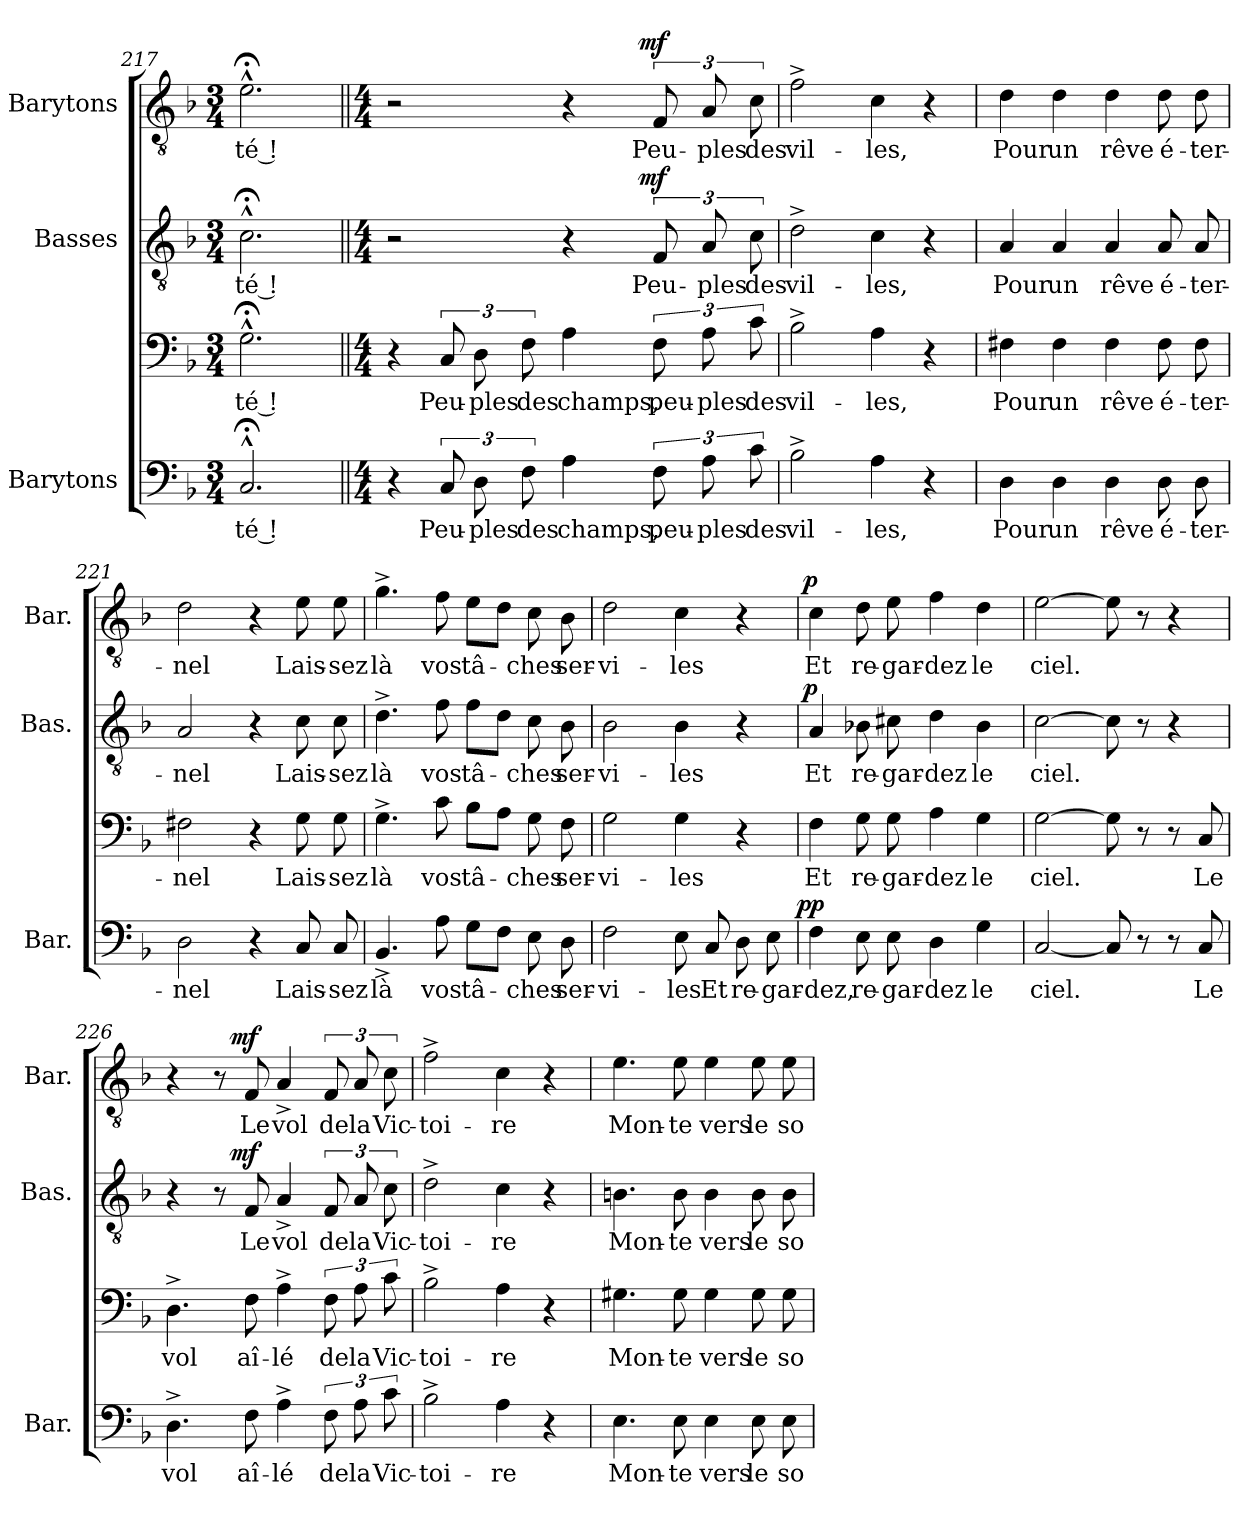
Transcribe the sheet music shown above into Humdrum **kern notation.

**kern	**text	**kern	**text	**dynam	**kern	**text	**dynam	**kern	**text	**dynam
*part3	*part3	*part3	*part3	*part3	*part2	*part2	*part2	*part1	*part1	*part1
*staff4	*staff4	*staff3	*staff3	*staff3/4	*staff2	*staff2	*staff2	*staff1	*staff1	*staff1
*I"Barytons	*	*	*	*	*I"Basses	*	*	*I"Barytons	*	*
*I'Bar.	*	*	*	*	*I'Bas.	*	*	*I'Bar.	*	*
*clefF4	*	*clefF4	*	*	*clefGv2	*	*	*clefGv2	*	*
*k[b-]	*	*k[b-]	*	*	*k[b-]	*	*	*k[b-]	*	*
*F:	*	*F:	*	*	*F:	*	*	*F:	*	*
*M3/4	*	*M3/4	*	*	*M3/4	*	*	*M3/4	*	*
=217	=217	=217	=217	=217	=217	=217	=217	=217	=217	=217
2.C;<^^>/	-té !	2.G;<^^>\	-té !	.	2.c;<^^>\	-té !	.	2.e;<^^>\	-té !	.
!!LO:LB:g=z
=218||	=218||	=218||	=218||	=218||	=218||	=218||	=218||	=218||	=218||	=218||
*M4/4	*	*M4/4	*	*	*M4/4	*	*	*M4/4	*	*
*	*	*	*	*	*	*	*	*MM126	*	*
4r	.	4r	.	.	2r	.	.	2r	.	.
!	!	!	!	!LO:DY:a=2:cj	!	!	!	!	!	!
!	!	!	!	!LO:DY:n=1:a:cj	!	!	!	!	!	!
12C/	Peu-	12C/	Peu-	mf mf	.	.	.	.	.	.
12D\	-ples	12D\	-ples	.	.	.	.	.	.	.
12F\	des	12F\	des	.	.	.	.	.	.	.
4A\	champs,	4A\	champs,	.	4r	.	.	4r	.	.
!	!	!	!	!	!	!	!LO:DY:a:cj	!	!	!LO:DY:a:cj
12F\	peu-	12F\	peu-	.	12F/	Peu-	mf	12F/	Peu-	mf
12A\	-ples	12A\	-ples	.	12A/	-ples	.	12A/	-ples	.
12c\	des	12c\	des	.	12c\	des	.	12c\	des	.
=219	=219	=219	=219	=219	=219	=219	=219	=219	=219	=219
2B-^>\	vil-	2B-^>\	vil-	.	2d^>\	vil-	.	2f^>\	vil-	.
4A\	-les,	4A\	-les,	.	4c\	-les,	.	4c\	-les,	.
4r	.	4r	.	.	4r	.	.	4r	.	.
=220	=220	=220	=220	=220	=220	=220	=220	=220	=220	=220
4D\	Pour	4F#X\	Pour	.	4A/	Pour	.	4d\	Pour	.
4D\	un	4F#\	un	.	4A/	un	.	4d\	un	.
4D\	rêve	4F#\	rêve	.	4A/	rêve	.	4d\	rêve	.
8D\	é-	8F#\	é-	.	8A/	é-	.	8d\	é-	.
8D\	-ter-	8F#\	-ter-	.	8A/	-ter-	.	8d\	-ter-	.
=221	=221	=221	=221	=221	=221	=221	=221	=221	=221	=221
2D\	-nel	2F#X\	-nel	.	2A/	-nel	.	2d\	-nel	.
4r	.	4r	.	.	4r	.	.	4r	.	.
8C/	Lais-	8G\	Lais-	.	8c\	Lais-	.	8e\	Lais-	.
8C/	-sez	8G\	-sez	.	8c\	-sez	.	8e\	-sez	.
!!LO:PB:g=z
=222	=222	=222	=222	=222	=222	=222	=222	=222	=222	=222
4.BB-^>/	là	4.G^>\	là	.	4.d^>\	là	.	4.g^>\	là	.
8A\	vos	8c\	vos	.	8f\	vos	.	8f\	vos	.
8G\L	tâ-	8B-\L	tâ-	.	8f\L	tâ-	.	8e\L	tâ-	.
8F\J	.	8A\J	.	.	8d\J	.	.	8d\J	.	.
8E\	-ches	8G\	-ches	.	8c\	-ches	.	8c\	-ches	.
8D\	ser-	8F\	ser-	.	8B-\	ser-	.	8B-\	ser-	.
=223	=223	=223	=223	=223	=223	=223	=223	=223	=223	=223
2F\	-vi-	2G\	-vi-	.	2B-\	-vi-	.	2d\	-vi-	.
8E\	-les	4G\	-les	.	4B-\	-les	.	4c\	-les	.
!	!	!	!	!LO:DY:a=2	!	!	!	!	!	!
8C/	Et	.	.	dim.	.	.	.	.	.	.
8D\	re-	4r	.	.	4r	.	.	4r	.	.
8E\	-gar-	.	.	.	.	.	.	.	.	.
=224	=224	=224	=224	=224	=224	=224	=224	=224	=224	=224
!	!	!	!	!LO:DY:a=2:cj	!	!	!	!	!	!
!	!	!	!	!LO:DY:n=1:a:cj	!	!	!LO:DY:a:cj	!	!	!LO:DY:a:cj
4F\	-dez,	4F\	Et	p p	4A/	Et	p	4c\	Et	p
8E\	re-	8G\	re-	.	8B-X\	re-	.	8d\	re-	.
8E\	-gar-	8G\	-gar-	.	8c#X\	-gar-	.	8e\	-gar-	.
4D\	-dez	4A\	-dez	.	4d\	-dez	.	4f\	-dez	.
4G\	le	4G\	le	.	4B-\	le	.	4d\	le	.
=225	=225	=225	=225	=225	=225	=225	=225	=225	=225	=225
[2C/	ciel.	[2G\	ciel.	.	[2c\	ciel.	.	[2e\	ciel.	.
8C/]	.	8G\]	.	.	8c\]	.	.	8e\]	.	.
8r	.	8r	.	.	8r	.	.	8r	.	.
8r	.	8r	.	.	4r	.	.	4r	.	.
!	!	!	!	!LO:DY:a=2:cj	!	!	!	!	!	!
!	!	!	!	!LO:DY:n=1:a:cj	!	!	!	!	!	!
8C/	Le	8C/	Le	mf mf	.	.	.	.	.	.
!!LO:LB:g=z
=226	=226	=226	=226	=226	=226	=226	=226	=226	=226	=226
4.D^>\	vol	4.D^>\	vol	.	4r	.	.	4r	.	.
.	.	.	.	.	8r	.	.	8r	.	.
!	!	!	!	!	!	!	!LO:DY:a:cj	!	!	!LO:DY:a:cj
8F\	aî-	8F\	aî-	.	8F/	Le	mf	8F/	Le	mf
4A^>\	-lé	4A^>\	-lé	.	4A^>/	vol	.	4A^>/	vol	.
12F\	de	12F\	de	.	12F/	de	.	12F/	de	.
12A\	la	12A\	la	.	12A/	la	.	12A/	la	.
12c\	Vic-	12c\	Vic-	.	12c\	Vic-	.	12c\	Vic-	.
=227	=227	=227	=227	=227	=227	=227	=227	=227	=227	=227
2B-^>\	-toi-	2B-^>\	-toi-	.	2d^>\	-toi-	.	2f^>\	-toi-	.
4A\	-re	4A\	-re	.	4c\	-re	.	4c\	-re	.
4r	.	4r	.	.	4r	.	.	4r	.	.
=228	=228	=228	=228	=228	=228	=228	=228	=228	=228	=228
4.E\	Mon-	4.G#X\	Mon-	.	4.Bn\	Mon-	.	4.e\	Mon-	.
8E\	-te	8G#\	-te	.	8B\	-te	.	8e\	-te	.
4E\	vers	4G#\	vers	.	4B\	vers	.	4e\	vers	.
8E\	le	8G#\	le	.	8B\	le	.	8e\	le	.
8E\	so-	8G#\	so-	.	8B\	so-	.	8e\	so-	.
=	=	=	=	=	=	=	=	=	=	=
*-	*-	*-	*-	*-	*-	*-	*-	*-	*-	*-
